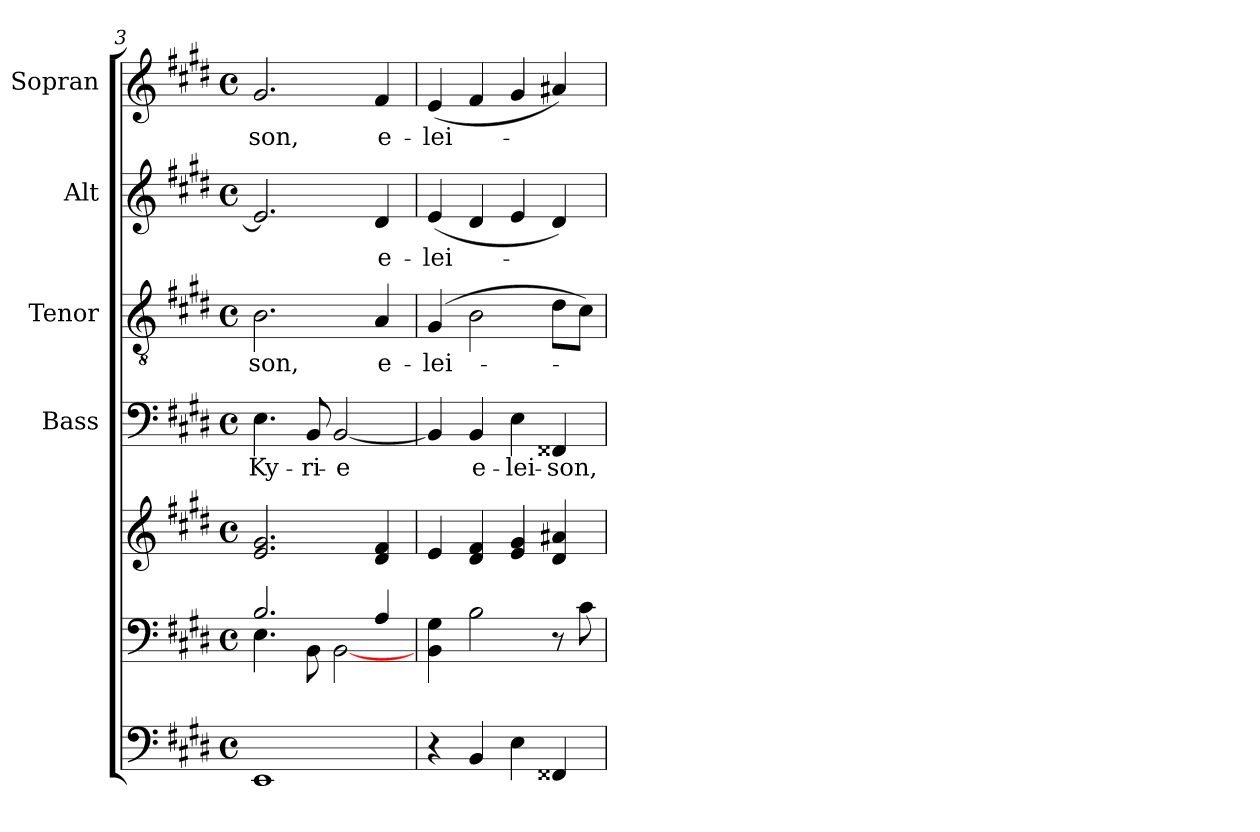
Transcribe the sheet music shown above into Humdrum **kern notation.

**kern	**kern	**kern	**kern	**text	**kern	**text	**kern	**text	**kern	**text
*part6	*part5	*part5	*part4	*part4	*part3	*part3	*part2	*part2	*part1	*part1
*staff7	*staff6	*staff5	*staff4	*staff4	*staff3	*staff3	*staff2	*staff2	*staff1	*staff1
*	*	*	*I"Bass	*	*I"Tenor	*	*I"Alt	*	*I"Sopran	*
*	*	*	*I'B.	*	*I'T.	*	*I'A.	*	*I'S.	*
*clefF4	*clefF4	*clefG2	*clefF4	*	*clefGv2	*	*clefG2	*	*clefG2	*
*ITrd7c12	*	*	*	*	*	*	*	*	*	*
*k[f#c#g#d#]	*k[f#c#g#d#]	*k[f#c#g#d#]	*k[f#c#g#d#]	*	*k[f#c#g#d#]	*	*k[f#c#g#d#]	*	*k[f#c#g#d#]	*
*E:	*E:	*E:	*E:	*	*E:	*	*E:	*	*E:	*
*M4/4	*M4/4	*M4/4	*M4/4	*	*M4/4	*	*M4/4	*	*M4/4	*
*met(c)	*met(c)	*met(c)	*met(c)	*	*met(c)	*	*met(c)	*	*met(c)	*
=3	=3	=3	=3	=3	=3	=3	=3	=3	=3	=3
*	*^	*	*	*	*	*	*	*	*	*
!	!	!	!	!	!LO:LY:b	!	!LO:LY:b	!	!	!	!LO:LY:b
1EEE	2.B/	4.E\	2.e/ 2.g#/	4.E\	Ky-	2.B\	-son,	2.e/]	.	2.g#/	-son,
!	!	!	!	!	!LO:LY:b	!	!	!	!	!	!
.	.	8BB\	.	8BB/	-ri-	.	.	.	.	.	.
!	!	!	!	!	!LO:LY:b	!	!	!	!	!	!
.	.	[<2BB\	.	[2BB/	-e	.	.	.	.	.	.
!	!	!	!	!	!	!	!LO:LY:b	!	!LO:LY:b	!	!LO:LY:b
.	4A/	.	4d#/ 4f#/	.	.	4A/	e-	4d#/	e-	4f#/	e-
*	*v	*v	*	*	*	*	*	*	*	*	*
=4	=4	=4	=4	=4	=4	=4	=4	=4	=4	=4
!	!	!	!	!	!	!LO:LY:b	!	!LO:LY:b	!	!LO:LY:b
4r	4BB\ 4G#\	4e/	4BB/]	.	(4G#/	-lei-	(<4e/	-lei-	(<4e/	-lei-
!	!	!	!	!LO:LY:b	!	!	!	!	!	!
4BBB/	2B\	4d#/ 4f#/	4BB/	e-	2B\	.	4d#/	.	4f#/	.
!	!	!	!	!LO:LY:b	!	!	!	!	!	!
4EE\	.	4e/ 4g#/	4E\	-lei-	.	.	4e/	.	4g#/	.
!	!	!	!	!LO:LY:b	!	!	!	!	!	!
4FFF##X/	8r	4d#/ 4a#X/	4FF##X/	-son,	8d#\L	.	4d#/)	.	4a#X/)	.
.	8c#\	.	.	.	8c#\J)	.	.	.	.	.
=	=	=	=	=	=	=	=	=	=	=
*-	*-	*-	*-	*-	*-	*-	*-	*-	*-	*-
